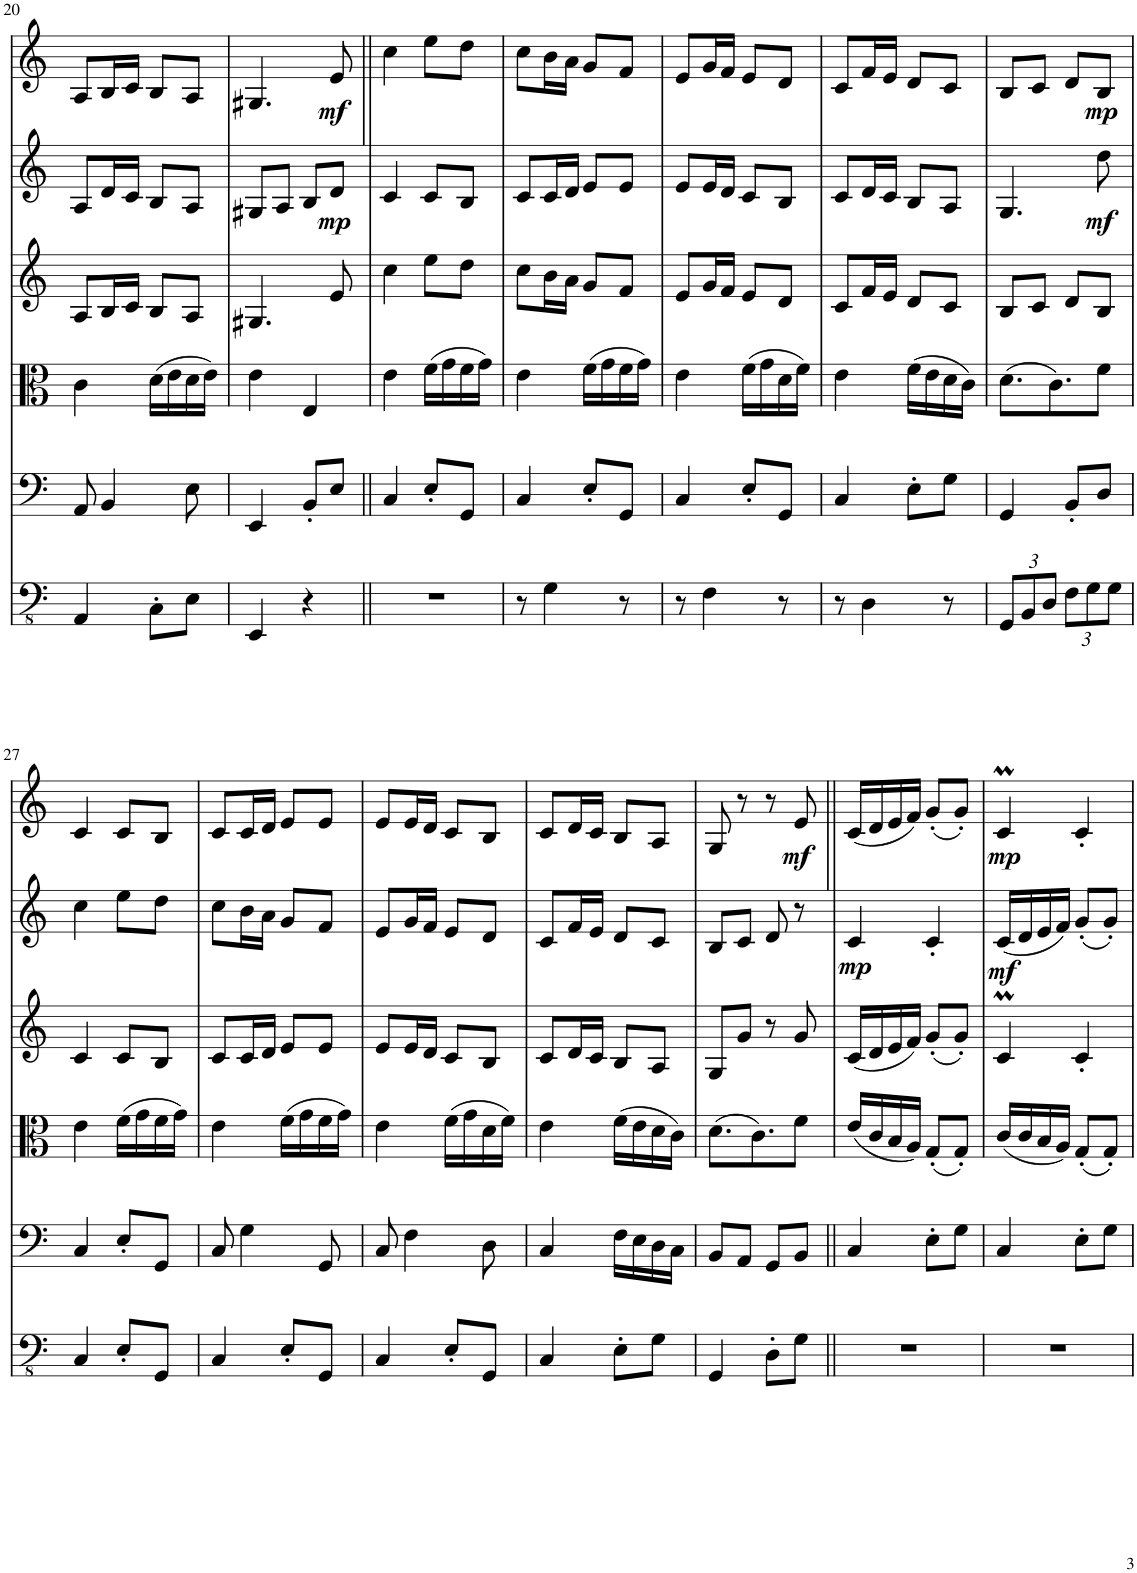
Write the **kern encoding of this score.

**kern	**kern	**kern	**kern	**kern	**dynam	**kern	**dynam	**kern	**dynam
*part7	*part6	*part5	*part4	*part3	*part3	*part2	*part2	*part1	*part1
*staff7	*staff6	*staff5	*staff4	*staff3	*staff3	*staff2	*staff2	*staff1	*staff1
*I"Piano	*I"Piano	*I"Piano	*I"Piano	*I"Piano	*	*I"Piano	*	*I"Piano	*
*	*I'Pno	*	*	*	*	*	*	*I'Pno	*
!!LO:PB:g=z
*clefFv4	*clefF4	*clefC3	*clefG2	*clefG2	*	*clefG2	*	*clefG2	*
*k[]	*k[]	*k[]	*k[]	*k[]	*	*k[]	*	*k[]	*
*M2/4	*M2/4	*M2/4	*M2/4	*M2/4	*	*M2/4	*	*M2/4	*
=20	=20	=20	=20	=20	=20	=20	=20	=20	=20
4AAA/	8AA/	4c\	8A/L	8A/L	.	8A/L	.	8A/L	.
.	4BB/	.	16B/L	16d/L	.	16B/L	.	16d/L	.
.	.	.	16c/JJ	16c/JJ	.	16c/JJ	.	16c/JJ	.
8CC'\L	.	(16d\LL	8B/L	8B/L	.	8B/L	.	8B/L	.
.	.	16e\	.	.	.	.	.	.	.
8EE\J	8E\	16d\	8A/J	8A/J	.	8A/J	.	8A/J	.
.	.	16e\JJ)	.	.	.	.	.	.	.
=21	=21	=21	=21	=21	=21	=21	=21	=21	=21
4EEE/	4EE/	4e\	4.G#X/	8G#X/L	.	4.G#X/	.	8G#X/L	.
.	.	.	.	8A/J	.	.	.	8A/J	.
4r	8BB'/L	4E/	.	8B/L	.	.	.	8B/L	.
!	!	!	!	!	!LO:DY:b	!	!LO:DY:b	!	!LO:DY:b
.	8E/J	.	8e/	8d/J	mp	8e/	mf	8d/J	mp
=22	=22	=22	=22	=22	=22	=22	=22	=22	=22
2r	4C/	4e\	4cc\	4c/	.	4cc\	.	4c	.
.	8E'/L	(16f\LL	8ee\L	8c/L	.	8ee\L	.	8c/L	.
.	.	16g\	.	.	.	.	.	.	.
.	8GG/J	16f\	8dd\J	8B/J	.	8dd\J	.	8B/J	.
.	.	16g\JJ)	.	.	.	.	.	.	.
=23	=23	=23	=23	=23	=23	=23	=23	=23	=23
8r	4C/	4e\	8cc\L	8c/L	.	8cc\L	.	8c/L	.
4GG\	.	.	16b\L	16c/L	.	16b\L	.	16c/L	.
.	.	.	16a\JJ	16d/JJ	.	16a\JJ	.	16d/JJ	.
.	8E'/L	(16f\LL	8g/L	8e/L	.	8g/L	.	8e/L	.
.	.	16g\	.	.	.	.	.	.	.
8r	8GG/J	16f\	8f/J	8e/J	.	8f/J	.	8e/J	.
.	.	16g\JJ)	.	.	.	.	.	.	.
=24	=24	=24	=24	=24	=24	=24	=24	=24	=24
8r	4C/	4e\	8e/L	8e/L	.	8e/L	.	8e/L	.
4FF\	.	.	16g/L	16e/L	.	16g/L	.	16e/L	.
.	.	.	16f/JJ	16d/JJ	.	16f/JJ	.	16d/JJ	.
.	8E'/L	(16f\LL	8e/L	8c/L	.	8e/L	.	8c/L	.
.	.	16g\	.	.	.	.	.	.	.
8r	8GG/J	16d\	8d/J	8B/J	.	8d/J	.	8B/J	.
.	.	16f\JJ)	.	.	.	.	.	.	.
=25	=25	=25	=25	=25	=25	=25	=25	=25	=25
8r	4C/	4e\	8c/L	8c/L	.	8c/L	.	8c/L	.
4DD\	.	.	16f/L	16d/L	.	16f/L	.	16d/L	.
.	.	.	16e/JJ	16c/JJ	.	16e/JJ	.	16c/JJ	.
.	8E'\L	(16f\LL	8d/L	8B/L	.	8d/L	.	8B/L	.
.	.	16e\	.	.	.	.	.	.	.
8r	8G\J	16d\	8c/J	8A/J	.	8c/J	.	8A/J	.
.	.	16c\JJ)	.	.	.	.	.	.	.
=26	=26	=26	=26	=26	=26	=26	=26	=26	=26
*Xbrackettup	*	*	*	*	*	*	*	*	*
12GGG/L	4GG/	(8.d\L	8B/L	4.G/	.	8B/L	.	4.G	.
12BBB/	.	.	.	.	.	.	.	.	.
.	.	.	8c/J	.	.	8c/J	.	.	.
12DD/J	.	.	.	.	.	.	.	.	.
.	.	8.c\)	.	.	.	.	.	.	.
12FF\L	8BB'/L	.	8d/L	.	.	8d/L	.	.	.
12GG\	.	.	.	.	.	.	.	.	.
!	!	!	!	!	!LO:DY:b	!	!LO:DY:b	!	!LO:DY:b
.	8D/J	8f\J	8B/J	8dd\	mf	8B/J	mp	8dd	mf
12GG\J	.	.	.	.	.	.	.	.	.
!!LO:LB:g=z
=27	=27	=27	=27	=27	=27	=27	=27	=27	=27
4CC/	4C/	4e\	4c/	4cc\	.	4c/	.	4cc	.
8EE'/L	8E'/L	(16f\LL	8c/L	8ee\L	.	8c/L	.	8ee\L	.
.	.	16g\	.	.	.	.	.	.	.
8GGG/J	8GG/J	16f\	8B/J	8dd\J	.	8B/J	.	8dd\J	.
.	.	16g\JJ)	.	.	.	.	.	.	.
=28	=28	=28	=28	=28	=28	=28	=28	=28	=28
4CC/	8C/	4e\	8c/L	8cc\L	.	8c/L	.	8cc\L	.
.	4G\	.	16c/L	16b\L	.	16c/L	.	16b\L	.
.	.	.	16d/JJ	16a\JJ	.	16d/JJ	.	16a\JJ	.
8EE'/L	.	(16f\LL	8e/L	8g/L	.	8e/L	.	8g/L	.
.	.	16g\	.	.	.	.	.	.	.
8GGG/J	8GG/	16f\	8e/J	8f/J	.	8e/J	.	8f/J	.
.	.	16g\JJ)	.	.	.	.	.	.	.
=29	=29	=29	=29	=29	=29	=29	=29	=29	=29
4CC/	8C/	4e\	8e/L	8e/L	.	8e/L	.	8e/L	.
.	4F\	.	16e/L	16g/L	.	16e/L	.	16g/L	.
.	.	.	16d/JJ	16f/JJ	.	16d/JJ	.	16f/JJ	.
8EE'/L	.	(16f\LL	8c/L	8e/L	.	8c/L	.	8e/L	.
.	.	16g\	.	.	.	.	.	.	.
8GGG/J	8D\	16d\	8B/J	8d/J	.	8B/J	.	8d/J	.
.	.	16f\JJ)	.	.	.	.	.	.	.
=30	=30	=30	=30	=30	=30	=30	=30	=30	=30
4CC/	4C/	4e\	8c/L	8c/L	.	8c/L	.	8c/L	.
.	.	.	16d/L	16f/L	.	16d/L	.	16f/L	.
.	.	.	16c/JJ	16e/JJ	.	16c/JJ	.	16e/JJ	.
8EE'\L	16F\LL	(16f\LL	8B/L	8d/L	.	8B/L	.	8d/L	.
.	16E\	16e\	.	.	.	.	.	.	.
8GG\J	16D\	16d\	8A/J	8c/J	.	8A/J	.	8c/J	.
.	16C\JJ	16c\JJ)	.	.	.	.	.	.	.
=31	=31	=31	=31	=31	=31	=31	=31	=31	=31
4GGG/	8BB/L	(8.d\L	8G/L	8B/L	.	8G/	.	8B/L	.
.	8AA/J	.	8g/J	8c/J	.	8r	.	8c/J	.
.	.	8.c\)	.	.	.	.	.	.	.
8DD'\L	8GG/L	.	8r	8d/	.	8r	.	8d	.
!	!	!	!	!	!	!	!LO:DY:b	!	!
8GG\J	8BB/J	8f\J	8g/	8r	.	8e/	mf	8r	.
=32	=32	=32	=32	=32	=32	=32	=32	=32	=32
!	!	!	!	!	!LO:DY:b	!	!	!	!LO:DY:b
2r	4C/	(16e/LL	(16c/LL	4c/	mp	(16c/LL	.	4c	mp
.	.	16c/	16d/	.	.	16d/	.	.	.
.	.	16B/	16e/	.	.	16e/	.	.	.
.	.	16A/JJ)	16f/JJ)	.	.	16f/JJ)	.	.	.
.	8E'\L	(8G'/L	(8g'/L	4c'/	.	(8g'/L	.	4c'	.
.	8G\J	8G'/J)	8g'/J)	.	.	8g'/J)	.	.	.
=33	=33	=33	=33	=33	=33	=33	=33	=33	=33
!	!	!	!	!	!LO:DY:b	!	!LO:DY:b	!	!LO:DY:b
2r	4C/	(16c/LL	4cM/	(16c/LL	mf	4cM/	mp	(16c/LL	mf
.	.	16c/	.	16d/	.	.	.	16d/J	.
.	.	16B/	.	16e/	.	.	.	16e/L	.
.	.	16A/JJ)	.	16f/JJ)	.	.	.	16f/JJ)	.
.	8E'\L	(8G'/L	4c'/	(8g'/L	.	4c'/	.	(8g'/L	.
.	8G\J	8G'/J)	.	8g'/J)	.	.	.	8g'/J)	.
=	=	=	=	=	=	=	=	=	=
*-	*-	*-	*-	*-	*-	*-	*-	*-	*-
